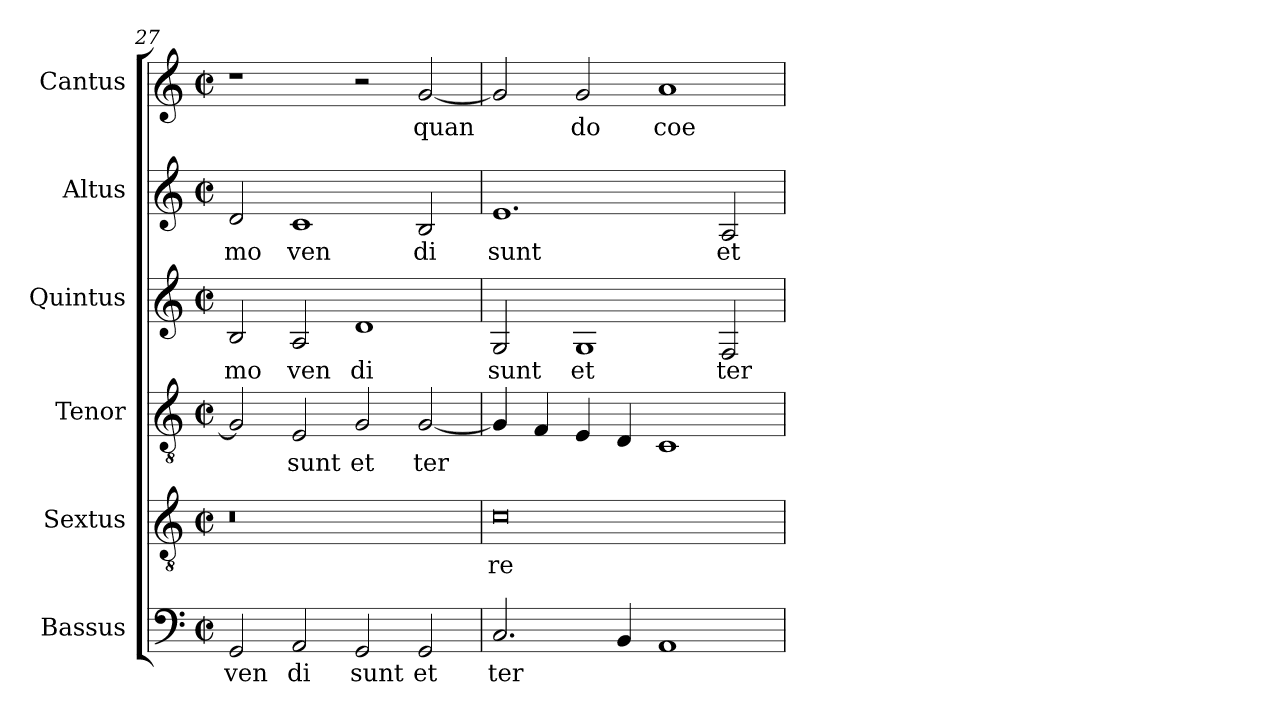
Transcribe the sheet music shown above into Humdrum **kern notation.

**kern	**text	**kern	**text	**kern	**text	**kern	**text	**kern	**text	**kern	**text
*part6	*part6	*part5	*part5	*part4	*part4	*part3	*part3	*part2	*part2	*part1	*part1
*staff6	*staff6	*staff5	*staff5	*staff4	*staff4	*staff3	*staff3	*staff2	*staff2	*staff1	*staff1
*I"Bassus	*	*I"Sextus	*	*I"Tenor	*	*I"Quintus	*	*I"Altus	*	*I"Cantus	*
*clefF4	*	*clefGv2	*	*clefGv2	*	*clefG2	*	*clefG2	*	*clefG2	*
*k[]	*	*k[]	*	*k[]	*	*k[]	*	*k[]	*	*k[]	*
*C:	*	*C:	*	*C:	*	*C:	*	*C:	*	*C:	*
*M2/2	*	*M2/2	*	*M2/2	*	*M2/2	*	*M2/2	*	*M2/2	*
*met(c|)	*	*met(c|)	*	*met(c|)	*	*met(c|)	*	*met(c|)	*	*met(c|)	*
=27	=27	=27	=27	=27	=27	=27	=27	=27	=27	=27	=27
!	!LO:LY:b:cj	!	!	!	!LO:LY:b:cj	!	!LO:LY:b:cj	!	!LO:LY:b:cj	!	!
2GG/	ven	0r	.	2G/]	.	2B/	mo	2d/	mo	1r	.
!	!LO:LY:b:cj	!	!	!	!LO:LY:b:cj	!	!LO:LY:b:cj	!	!LO:LY:b:cj	!	!
2AA/	di	.	.	2E/	sunt	2A/	ven	1c	ven	.	.
!	!LO:LY:b:cj	!	!	!	!LO:LY:b:cj	!	!LO:LY:b:cj	!	!	!	!
2GG/	sunt	.	.	2G/	et	1d	di	.	.	2r	.
!	!LO:LY:b:cj	!	!	!	!LO:LY:b:cj	!	!	!	!LO:LY:b:cj	!	!LO:LY:b:cj
2GG/	et	.	.	[<2G/	ter	.	.	2B/	di	[<2g/	quan
=28	=28	=28	=28	=28	=28	=28	=28	=28	=28	=28	=28
!	!LO:LY:b:cj	!	!LO:LY:b:cj	!	!LO:LY:b:cj	!	!LO:LY:b:cj	!	!LO:LY:b:cj	!	!LO:LY:b:cj
2.C/	ter	0c	re-	4G/]	.	2G/	sunt	1.e	sunt	2g/]	.
!	!	!	!	!	!LO:LY:b:cj	!	!	!	!	!	!
.	.	.	.	4F/	.	.	.	.	.	.	.
!	!	!	!	!	!LO:LY:b:cj	!	!LO:LY:b:cj	!	!	!	!LO:LY:b:cj
.	.	.	.	4E/	.	1G	et	.	.	2g/	do
!	!LO:LY:b:cj	!	!	!	!LO:LY:b:cj	!	!	!	!	!	!
4BB/	.	.	.	4D/	.	.	.	.	.	.	.
!	!LO:LY:b:cj	!	!	!	!LO:LY:b:cj	!	!	!	!	!	!LO:LY:b:cj
1AA	.	.	.	1C	.	.	.	.	.	1a	coe
!	!	!	!	!	!	!	!LO:LY:b:cj	!	!LO:LY:b:cj	!	!
.	.	.	.	.	.	2F/	ter	2A/	et	.	.
=	=	=	=	=	=	=	=	=	=	=	=
*-	*-	*-	*-	*-	*-	*-	*-	*-	*-	*-	*-
